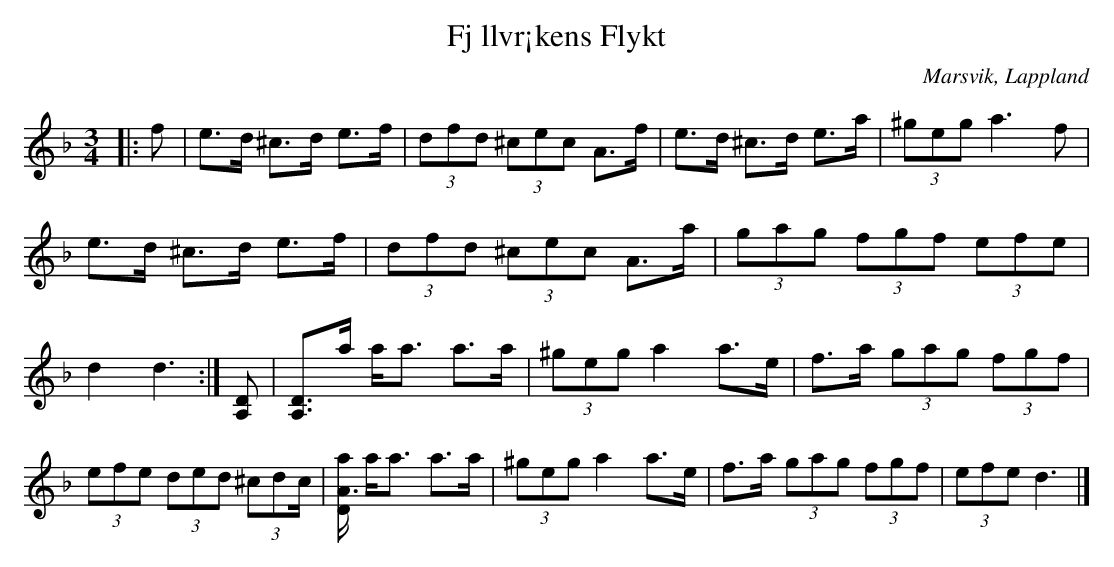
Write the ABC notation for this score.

X:1
T:Fj llvr¡kens Flykt
O:Marsvik, Lappland
M:3/4
L:1/16
K:Dm
|: f2 | e3d ^c3d e3f | (3d2f2d2 (3^c2e2c2 A3f | e3d ^c3d e3a |(3^g2e2g2 a6 f2 | e3d ^c3d e3f | (3d2f2d2 (3^c2e2c2 A3a | (3g2a2g2 (3f2g2f2 (3e2f2e2 | d4 d6:| [A,2D2] | [A,3D3]a aa3 a3a|(3^g2e2g2 a4 a3e | f3a (3g2a2g2 (3f2g2f2 | (3e2f2e2 (3d2e2d2 (3^c2d2c | [DA3a] aa3 a3a | (3^g2e2g2 a4 a3e | f3a (3g2a2g2 (3f2g2f2 | (3e2f2e2  d6|]
